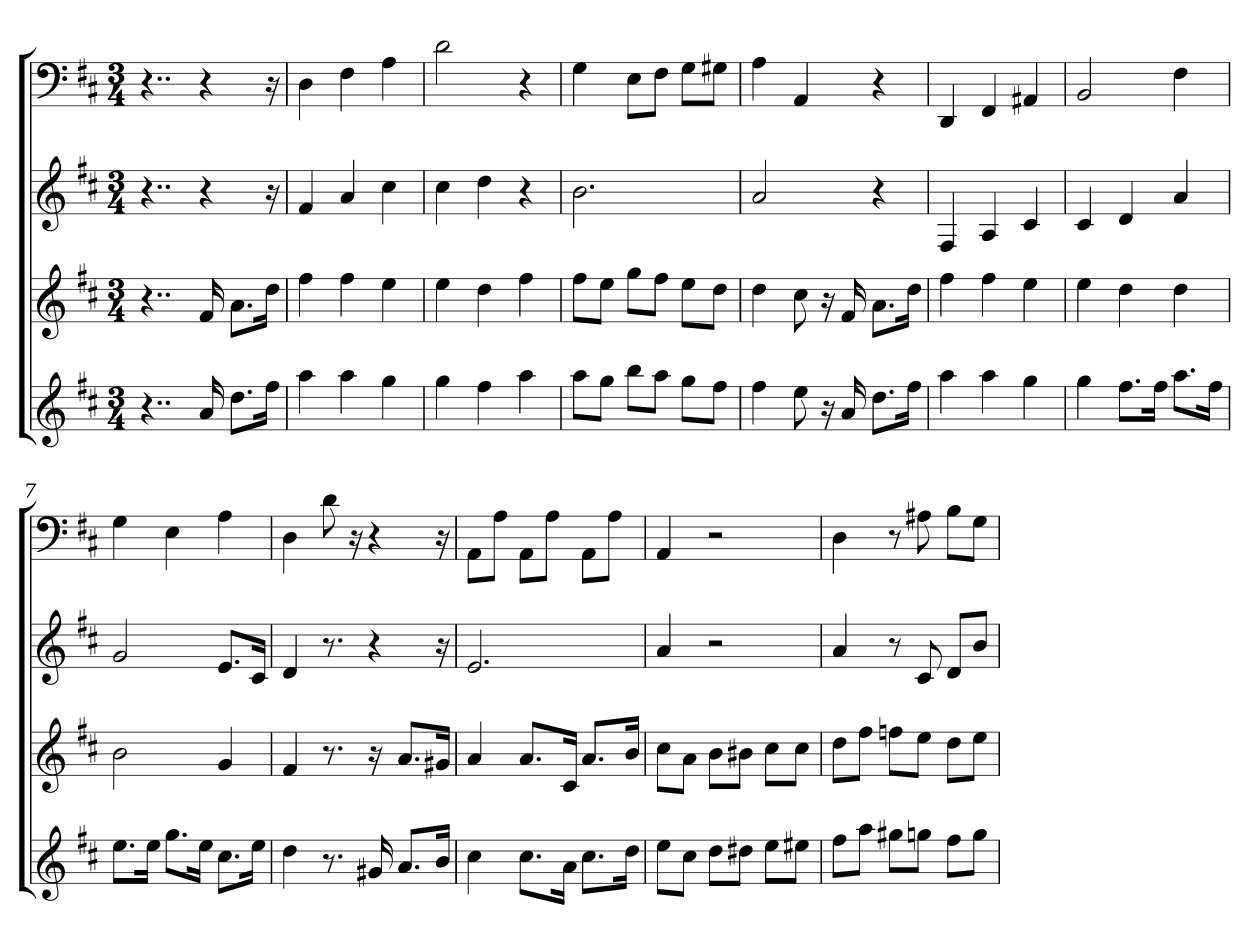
**kern	**kern	**kern	**kern
*part4	*part3	*part2	*part1
*staff4	*staff3	*staff2	*staff1
*k[f#c#]	*k[f#c#]	*k[f#c#]	*k[f#c#]
*D:	*D:	*D:	*D:
*M3/4	*M3/4	*M3/4	*M3/4
=	=	=	=
4..r	4..r	4..r	4..r
16a	16f#	4r	4r
8.ddL	8.aL	.	.
16ff#Jk	16ddJk	16r	16r
=1	=1	=1	=1
4aa	4ff#	4f#	4D
4aa	4ff#	4a	4F#
4gg	4ee	4cc#	4A
=2	=2	=2	=2
4gg	4ee	4cc#	2d
4ff#	4dd	4dd	.
4aa	4ff#	4r	4r
=3	=3	=3	=3
8aaL	8ff#L	2.b	4G
8ggJ	8eeJ	.	.
8bbL	8ggL	.	8EL
8aaJ	8ff#J	.	8F#J
8ggL	8eeL	.	8GL
8ff#J	8ddJ	.	8G#XJ
=4	=4	=4	=4
4ff#	4dd	2a	4A
8ee	8cc#	.	4AA
16r	16r	.	.
16a	16f#	.	.
8.ddL	8.aL	4r	4r
16ff#Jk	16ddJk	.	.
=5	=5	=5	=5
4aa	4ff#	4F#	4DD
4aa	4ff#	4A	4FF#
4gg	4ee	4c#	4AA#X
=6	=6	=6	=6
4gg	4ee	4c#	2BB
8.ff#L	4dd	4d	.
16ff#Jk	.	.	.
8.aaL	4dd	4a	4F#
16ff#Jk	.	.	.
=7	=7	=7	=7
8.eeL	2b	2g	4G
16eeJk	.	.	.
8.ggL	.	.	4E
16eeJk	.	.	.
8.cc#L	4g	8.eL	4A
16eeJk	.	16c#Jk	.
=8	=8	=8	=8
4dd	4f#	4d	4D
8.r	8.r	8.r	8d
.	.	.	16r
16g#X	16r	4r	4r
8.aL	8.aL	.	.
16bJk	16g#XJk	16r	16r
=9	=9	=9	=9
4cc#	4a	2.e	8AAL
.	.	.	8AJ
8.cc#L	8.aL	.	8AAL
.	.	.	8AJ
16aJk	16c#Jk	.	.
8.cc#L	8.aL	.	8AAL
.	.	.	8AJ
16ddJk	16bJk	.	.
=10	=10	=10	=10
8eeL	8cc#L	4a	4AA
8cc#J	8aJ	.	.
8ddL	8bL	2r	2r
8dd#XJ	8b#XJ	.	.
8eeL	8cc#L	.	.
8ee#XJ	8cc#J	.	.
=11	=11	=11	=11
8ff#L	8ddL	4a	4D
8aaJ	8ff#J	.	.
8gg#XL	8ffnL	8r	8r
8ggnJ	8eeJ	8c#	8A#X
8ff#L	8ddL	8dL	8BL
8ggJ	8eeJ	8bJ	8GJ
=	=	=	=
*-	*-	*-	*-
